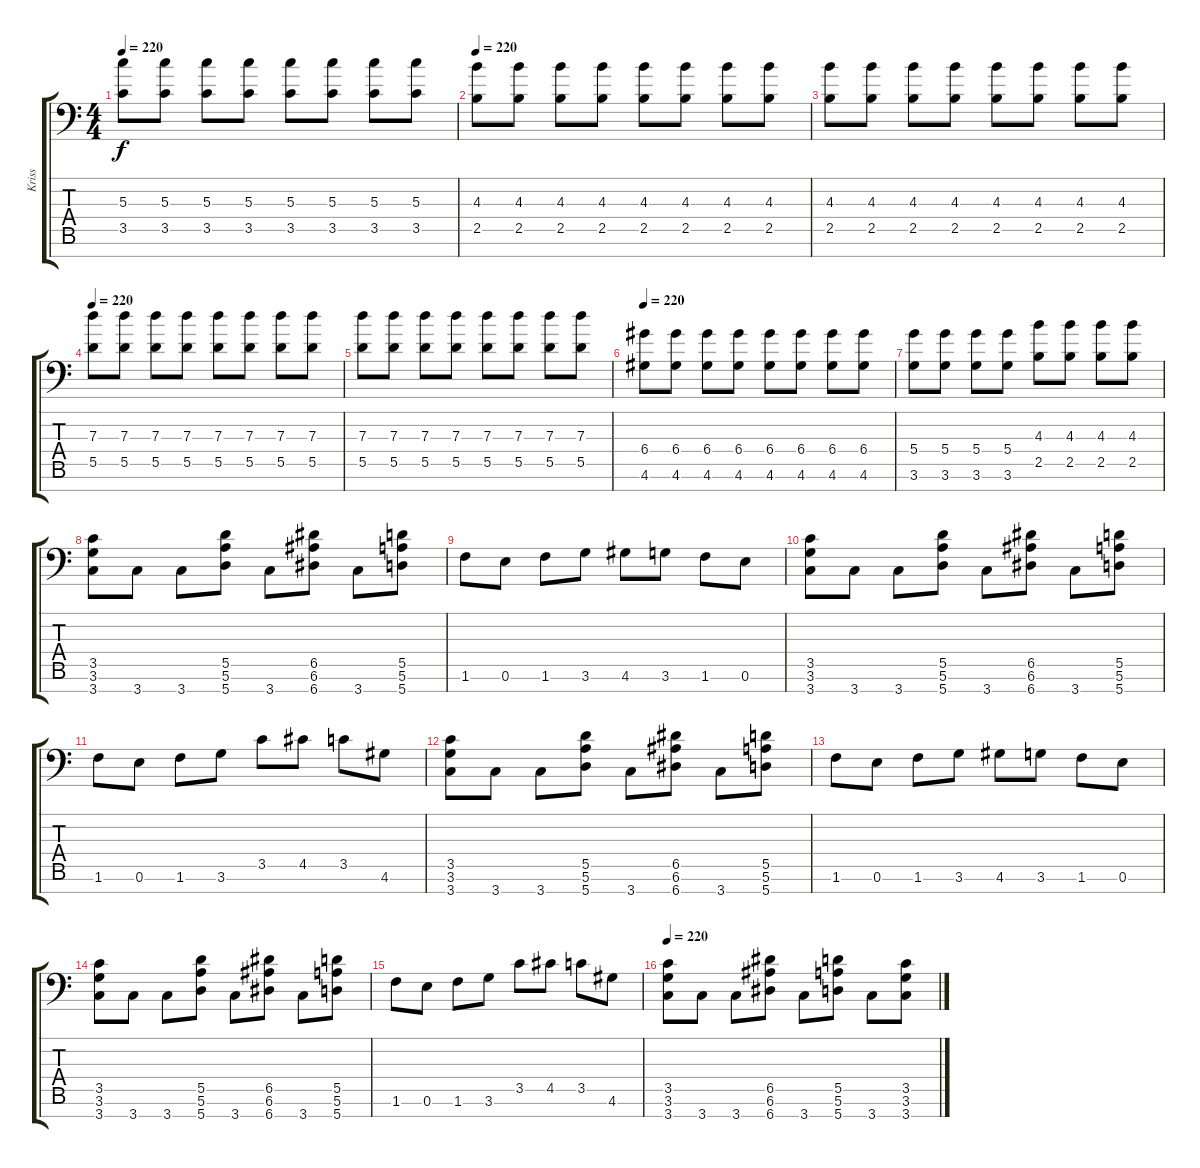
\track ("Kriss" "Kriss") {instrument distortionguitar}
\staff {score tabs}
\tuning (E4 B3 G3 D3 A2 E2 A1) {hide}
\ts (4 4)
\tempo 220
\clef f4
\ks c
(5.3 3.5).8{dy f} (5.3 3.5).8 (5.3 3.5).8 (5.3 3.5).8 (5.3 3.5).8 (5.3 3.5).8 (5.3 3.5).8 (5.3 3.5).8 |
\tempo 220
(4.3 2.5).8 (4.3 2.5).8 (4.3 2.5).8 (4.3 2.5).8 (4.3 2.5).8 (4.3 2.5).8 (4.3 2.5).8 (4.3 2.5).8 |
(4.3 2.5).8 (4.3 2.5).8 (4.3 2.5).8 (4.3 2.5).8 (4.3 2.5).8 (4.3 2.5).8 (4.3 2.5).8 (4.3 2.5).8 |
\tempo 220
(7.3 5.5).8 (7.3 5.5).8 (7.3 5.5).8 (7.3 5.5).8 (7.3 5.5).8 (7.3 5.5).8 (7.3 5.5).8 (7.3 5.5).8 |
(7.3 5.5).8 (7.3 5.5).8 (7.3 5.5).8 (7.3 5.5).8 (7.3 5.5).8 (7.3 5.5).8 (7.3 5.5).8 (7.3 5.5).8 |
\tempo 220
(6.4 4.6).8 (6.4 4.6).8 (6.4 4.6).8 (6.4 4.6).8 (6.4 4.6).8 (6.4 4.6).8 (6.4 4.6).8 (6.4 4.6).8 |
(5.4 3.6).8 (5.4 3.6).8 (5.4 3.6).8 (5.4 3.6).8 (4.3 2.5).8 (4.3 2.5).8 (4.3 2.5).8 (4.3 2.5).8 |
(3.5 3.6 3.7).8 3.7.8 3.7.8 (5.5 5.6 5.7).8 3.7.8 (6.5 6.6 6.7).8 3.7.8 (5.5 5.6 5.7).8 |
1.6.8 0.6.8 1.6.8 3.6.8 4.6.8 3.6.8 1.6.8 0.6.8 |
(3.5 3.6 3.7).8 3.7.8 3.7.8 (5.5 5.6 5.7).8 3.7.8 (6.5 6.6 6.7).8 3.7.8 (5.5 5.6 5.7).8 |
1.6.8 0.6.8 1.6.8 3.6.8 3.5.8 4.5.8 3.5.8 4.6.8 |
(3.5 3.6 3.7).8 3.7.8 3.7.8 (5.5 5.6 5.7).8 3.7.8 (6.5 6.6 6.7).8 3.7.8 (5.5 5.6 5.7).8 |
1.6.8 0.6.8 1.6.8 3.6.8 4.6.8 3.6.8 1.6.8 0.6.8 |
(3.5 3.6 3.7).8 3.7.8 3.7.8 (5.5 5.6 5.7).8 3.7.8 (6.5 6.6 6.7).8 3.7.8 (5.5 5.6 5.7).8 |
1.6.8 0.6.8 1.6.8 3.6.8 3.5.8 4.5.8 3.5.8 4.6.8 |
\tempo 220
(3.5 3.6 3.7).8 3.7.8 3.7.8 (6.5 6.6 6.7).8 3.7.8 (5.5 5.6 5.7).8 3.7.8 (3.5 3.6 3.7).8
